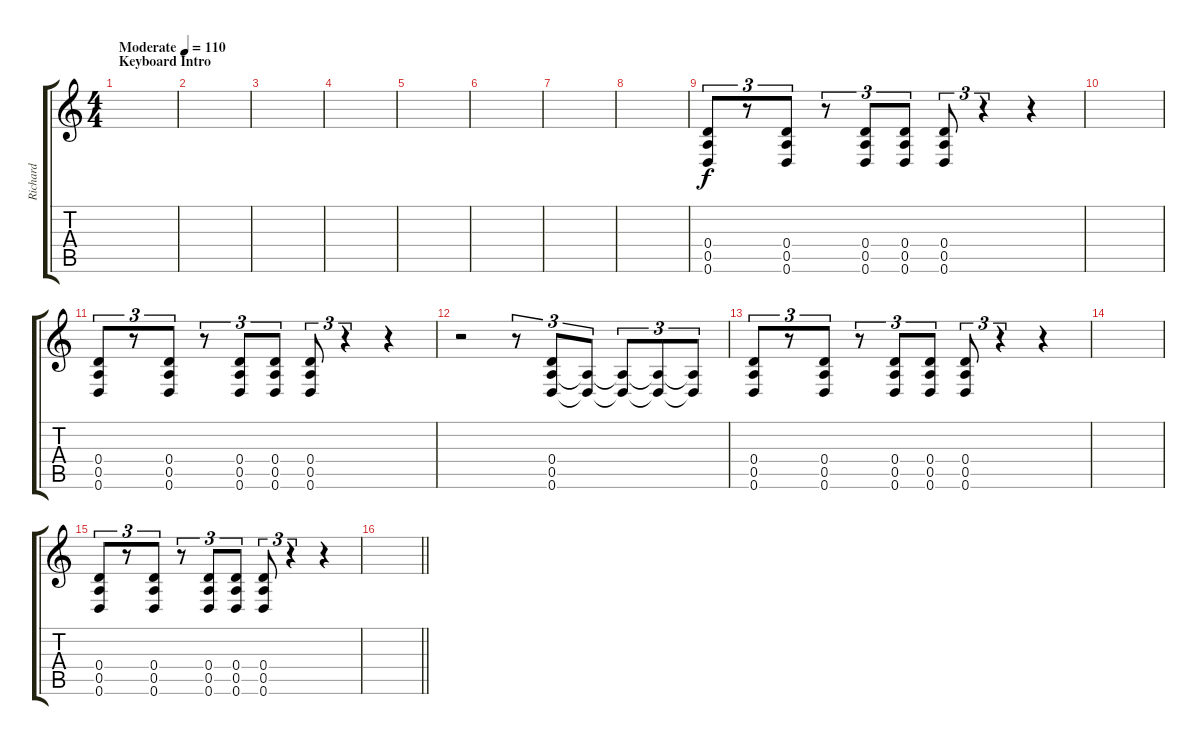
\track ("Richard" "Richard") {instrument distortionguitar}
\staff {score tabs}
\tuning (E4 B3 G3 D3 A2 D2) {hide}
\ts (4 4)
\section ("" "Keyboard Intro")
\tempo (110 "Moderate")
\clef g2
\ks c
|
|
|
|
|
|
|
|
(0.4 0.5 0.6).8{tu (3 2)} r.8{tu (3 2)} (0.4 0.5 0.6).8{tu (3 2)} r.8{tu (3 2)} (0.4 0.5 0.6).8{tu (3 2)} (0.4 0.5 0.6).8{tu (3 2)} (0.4 0.5 0.6).8{tu (3 2)} r.4{tu (3 2)} r.4 |
|
(0.4 0.5 0.6).8{tu (3 2)} r.8{tu (3 2)} (0.4 0.5 0.6).8{tu (3 2)} r.8{tu (3 2)} (0.4 0.5 0.6).8{tu (3 2)} (0.4 0.5 0.6).8{tu (3 2)} (0.4 0.5 0.6).8{tu (3 2)} r.4{tu (3 2)} r.4 |
r.2{volume 0} r.8{tu (3 2)} (0.4 0.5 0.6).8{tu (3 2) volume 13} (0.5{t} 0.6{t}).8{tu (3 2)} (0.5{t} 0.6{t}).8{tu (3 2)} (0.5{t} 0.6{t}).8{tu (3 2)} (0.5{t} 0.6{t}).8{tu (3 2)} |
(0.4 0.5 0.6).8{tu (3 2)} r.8{tu (3 2)} (0.4 0.5 0.6).8{tu (3 2)} r.8{tu (3 2)} (0.4 0.5 0.6).8{tu (3 2)} (0.4 0.5 0.6).8{tu (3 2)} (0.4 0.5 0.6).8{tu (3 2)} r.4{tu (3 2)} r.4 |
|
(0.4 0.5 0.6).8{tu (3 2)} r.8{tu (3 2)} (0.4 0.5 0.6).8{tu (3 2)} r.8{tu (3 2)} (0.4 0.5 0.6).8{tu (3 2)} (0.4 0.5 0.6).8{tu (3 2)} (0.4 0.5 0.6).8{tu (3 2)} r.4{tu (3 2)} r.4 |
\barLineRight lightlight
